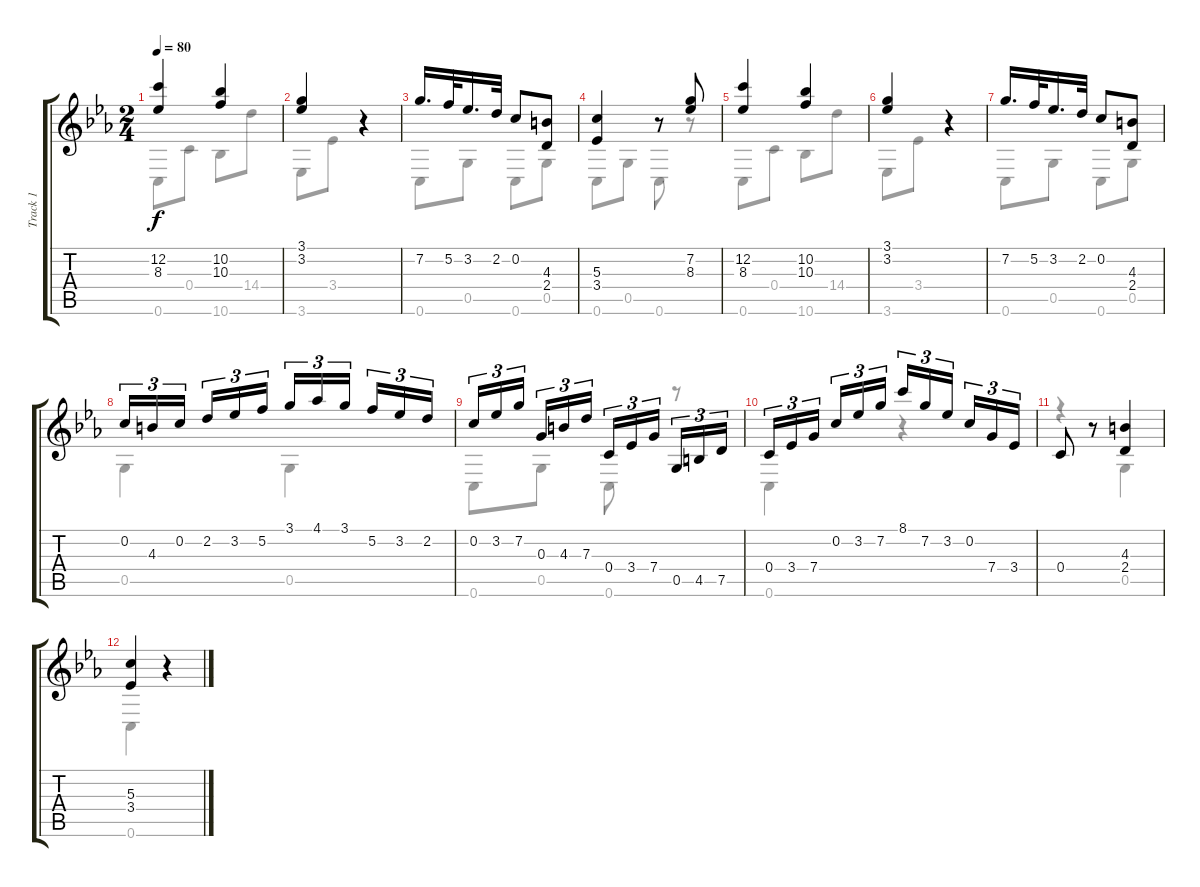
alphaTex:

\track ("Track 1" "Track 1") {instrument acousticguitarsteel}
\staff {score tabs}
\tuning (E4 C4 G3 C3 G2 C2) {hide}
\voice
\ts (2 4)
\tempo 80
\clef g2
\ks cminor
(12.2 8.3).4{dy f} (10.2 10.3).4 |
(3.1 3.2).4 r.4 |
7.2.16{d} 5.2.32 3.2.16{d} 2.2.32 0.2.8 (4.3 2.4).8 |
(5.3 3.4).4 r.8 (7.2 8.3).8 |
(12.2 8.3).4 (10.2 10.3).4 |
(3.1 3.2).4 r.4 |
7.2.16{d} 5.2.32 3.2.16{d} 2.2.32 0.2.8 (4.3 2.4).8 |
0.2.16{tu (3 2)} 4.3.16{tu (3 2)} 0.2.16{tu (3 2) beam splitsecondary} 2.2.16{tu (3 2)} 3.2.16{tu (3 2)} 5.2.16{tu (3 2)} 3.1.16{tu (3 2)} 4.1.16{tu (3 2)} 3.1.16{tu (3 2) beam splitsecondary} 5.2.16{tu (3 2)} 3.2.16{tu (3 2)} 2.2.16{tu (3 2)} |
0.2.16{tu (3 2)} 3.2.16{tu (3 2)} 7.2.16{tu (3 2) beam splitsecondary} 0.3.16{tu (3 2)} 4.3.16{tu (3 2)} 7.3.16{tu (3 2)} 0.4.16{tu (3 2)} 3.4.16{tu (3 2)} 7.4.16{tu (3 2) beam splitsecondary} 0.5.16{tu (3 2)} 4.5.16{tu (3 2)} 7.5.16{tu (3 2)} |
0.4.16{tu (3 2)} 3.4.16{tu (3 2)} 7.4.16{tu (3 2) beam splitsecondary} 0.2.16{tu (3 2)} 3.2.16{tu (3 2)} 7.2.16{tu (3 2)} 8.1.16{tu (3 2)} 7.2.16{tu (3 2)} 3.2.16{tu (3 2) beam splitsecondary} 0.2.16{tu (3 2)} 7.4.16{tu (3 2)} 3.4.16{tu (3 2)} |
0.4.8 r.8 (4.3 2.4).4 |
(5.3 3.4).4 r.4
\voice
\clef g2
\ottava regular
\simile none
\ks cminor
0.6.8{dy f} 0.4.8 10.6.8 14.4.8 |
3.6.8 3.4.8 r.4 |
0.6.8 0.5.8 0.6.8 0.5.8 |
0.6.8 0.5.8 0.6.8 r.8 |
0.6.8 0.4.8 10.6.8 14.4.8 |
3.6.8 3.4.8 r.4 |
0.6.8 0.5.8 0.6.8 0.5.8 |
0.5.4 0.5.4 |
0.6.8 0.5.8 0.6.8 r.8 |
0.6.4 r.4 |
r.4 0.5.4 |
0.6.4 r.4
